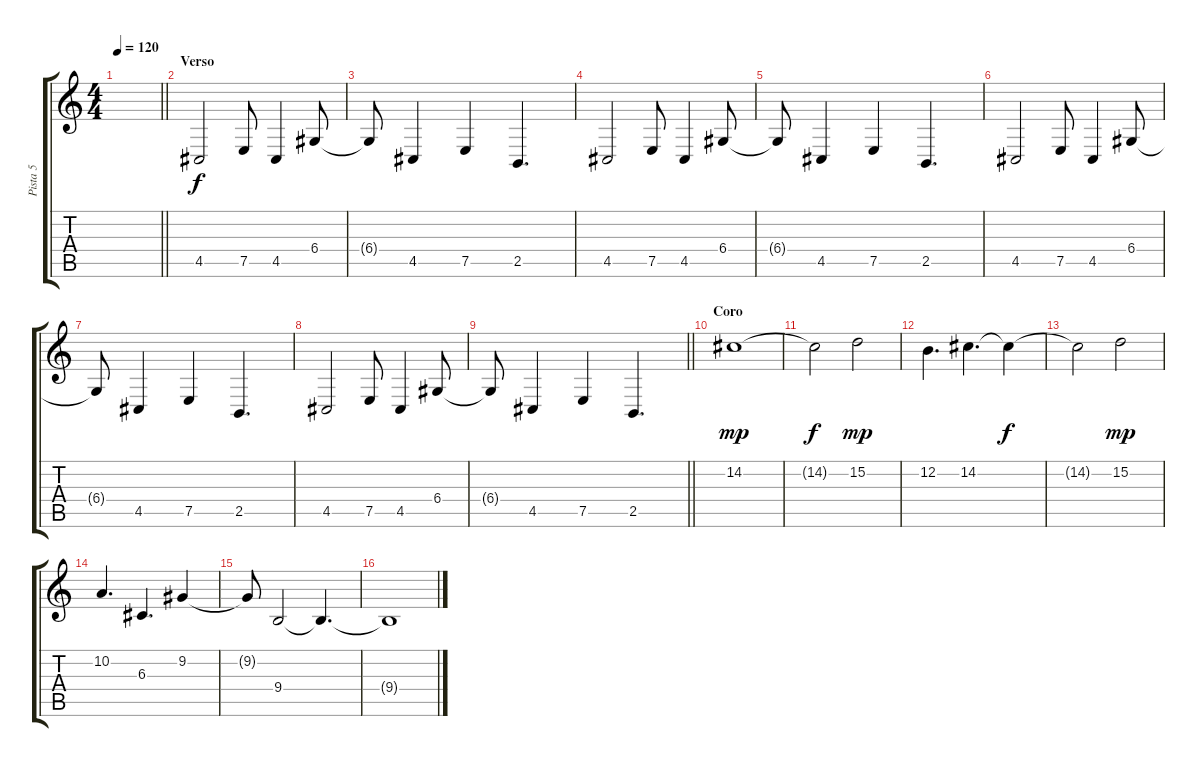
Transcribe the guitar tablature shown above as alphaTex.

\track ("Pista 5" "Pista 5") {instrument pad3polysynth}
\staff {score tabs}
\tuning (E4 B3 G3 D3 A2 E2) {hide}
\ts (4 4)
\tempo 120
\clef g2
\barLineRight lightlight
\ks c
|
\section ("" "Verso")
4.5.2 7.5.8 4.5.4 6.4.8 |
6.4{t}.8 4.5.4 7.5.4 2.5.4{d} |
4.5.2 7.5.8 4.5.4 6.4.8 |
6.4{t}.8 4.5.4 7.5.4 2.5.4{d} |
4.5.2 7.5.8 4.5.4 6.4.8 |
6.4{t}.8 4.5.4 7.5.4 2.5.4{d} |
4.5.2 7.5.8 4.5.4 6.4.8 |
\barLineRight lightlight
6.4{t}.8 4.5.4 7.5.4 2.5.4{d} |
\section ("" "Coro")
14.2.1{dy mp} |
14.2{t}.2{dy f} 15.2.2{dy mp} |
12.2.4{d} 14.2.4{d} 14.2{t}.4{dy f} |
14.2{t}.2 15.2.2{dy mp} |
10.2.4{d} 6.3.4{d} 9.2.4 |
9.2{t}.8 9.4.2 9.4{t}.4{d} |
9.4{t}.1
